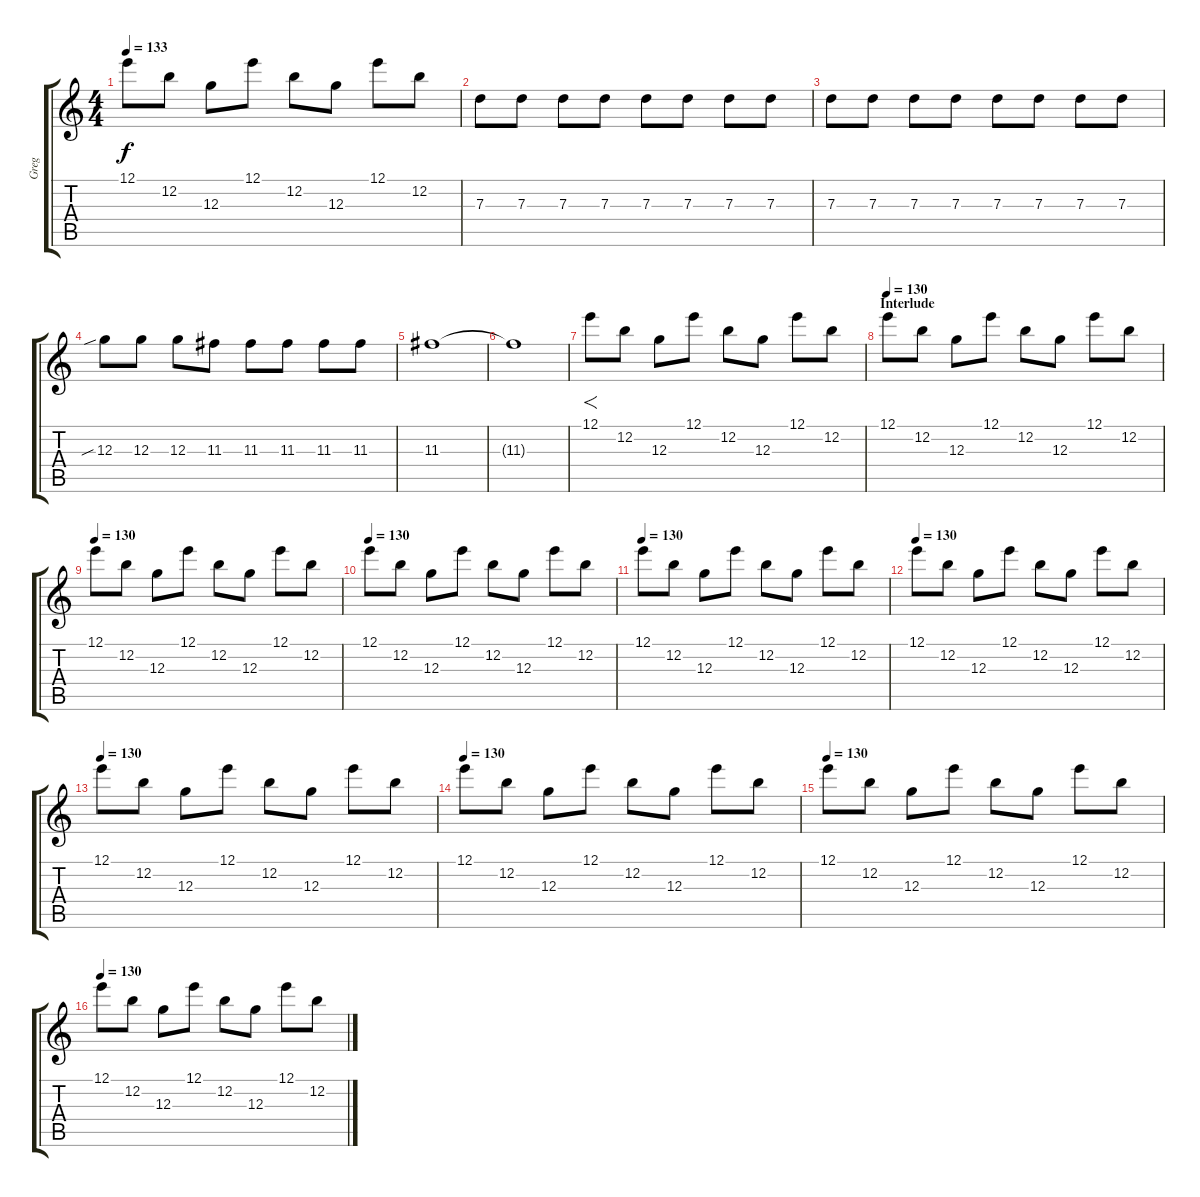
\track ("Greg" "Greg") {instrument distortionguitar}
\staff {score tabs}
\tuning (E4 B3 G3 D3 A2 E2) {hide}
\ts (4 4)
\tempo 133
\clef g2
\ks c
12.1.8{dy f} 12.2.8 12.3.8 12.1.8 12.2.8 12.3.8 12.1.8 12.2.8 |
7.3.8{volume 15} 7.3.8 7.3.8 7.3.8 7.3.8 7.3.8 7.3.8 7.3.8 |
7.3.8 7.3.8 7.3.8 7.3.8 7.3.8 7.3.8 7.3.8 7.3.8 |
12.3{sib}.8 12.3.8 12.3.8 11.3.8 11.3.8 11.3.8 11.3.8 11.3.8 |
11.3.1 |
11.3{t}.1 |
12.1.8{f volume 7} 12.2.8 12.3.8 12.1.8 12.2.8 12.3.8 12.1.8 12.2.8 |
\section ("" "Interlude")
\tempo 130
12.1.8 12.2.8 12.3.8 12.1.8 12.2.8 12.3.8 12.1.8 12.2.8 |
\tempo 130
12.1.8 12.2.8 12.3.8 12.1.8 12.2.8 12.3.8 12.1.8 12.2.8 |
\tempo 130
12.1.8 12.2.8 12.3.8 12.1.8 12.2.8 12.3.8 12.1.8 12.2.8 |
\tempo 130
12.1.8 12.2.8 12.3.8 12.1.8 12.2.8 12.3.8 12.1.8 12.2.8 |
\tempo 130
12.1.8 12.2.8 12.3.8 12.1.8 12.2.8 12.3.8 12.1.8 12.2.8 |
\tempo 130
12.1.8 12.2.8 12.3.8 12.1.8 12.2.8 12.3.8 12.1.8 12.2.8 |
\tempo 130
12.1.8 12.2.8 12.3.8 12.1.8 12.2.8 12.3.8 12.1.8 12.2.8 |
\tempo 130
12.1.8 12.2.8 12.3.8 12.1.8 12.2.8 12.3.8 12.1.8 12.2.8 |
\tempo 130
12.1.8 12.2.8 12.3.8 12.1.8 12.2.8 12.3.8 12.1.8 12.2.8
